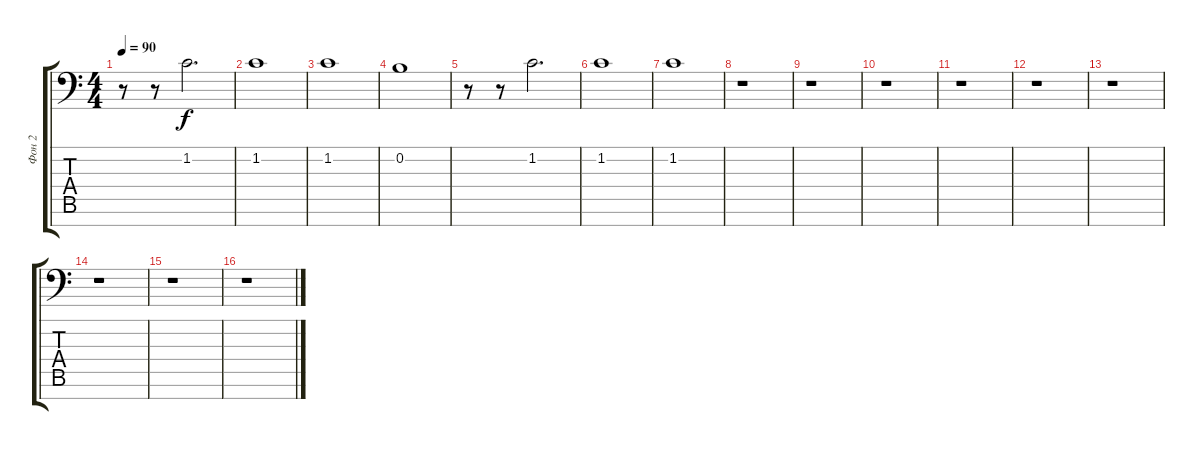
\track ("Фон 2" "Фон 2") {instrument tremolostrings}
\staff {score tabs}
\tuning (E4 B3 G3 D3 A2 E2 C-1) {hide}
\ts (4 4)
\tempo 90
\clef f4
\ks c
r.8{dy f} r.8 1.2.2{d} |
1.2.1 |
1.2.1 |
0.2.1 |
r.8 r.8 1.2.2{d} |
1.2.1 |
1.2.1 |
r.1 |
r.1 |
r.1 |
r.1 |
r.1 |
r.1 |
r.1 |
r.1 |
r.1
